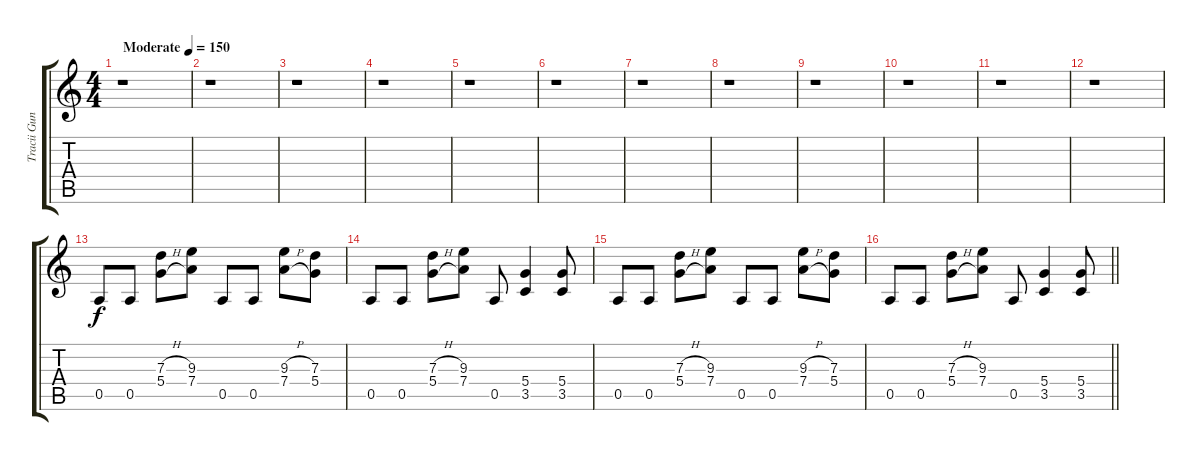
\track ("Tracii Guns - Rhytm" "Tracii Gun") {instrument distortionguitar}
\staff {score tabs}
\tuning (E4 B3 G3 D3 A2 E2) {hide}
\ts (4 4)
\tempo (150 "Moderate")
\clef g2
\ks c
r.1{dy f instrument distortionguitar} |
r.1 |
r.1 |
r.1 |
r.1 |
r.1 |
r.1 |
r.1 |
r.1 |
r.1 |
r.1 |
r.1 |
0.5.8 0.5.8 (7.3{h} 5.4{h}).8 (9.3 7.4).8 0.5.8 0.5.8 (9.3{h} 7.4{h}).8 (7.3 5.4).8 |
0.5.8 0.5.8 (7.3{h} 5.4{h}).8 (9.3 7.4).8 0.5.8 (5.4 3.5).4 (5.4 3.5).8 |
0.5.8 0.5.8 (7.3{h} 5.4{h}).8 (9.3 7.4).8 0.5.8 0.5.8 (9.3{h} 7.4{h}).8 (7.3 5.4).8 |
\barLineRight lightlight
0.5.8 0.5.8 (7.3{h} 5.4{h}).8 (9.3 7.4).8 0.5.8 (5.4 3.5).4 (5.4 3.5).8
